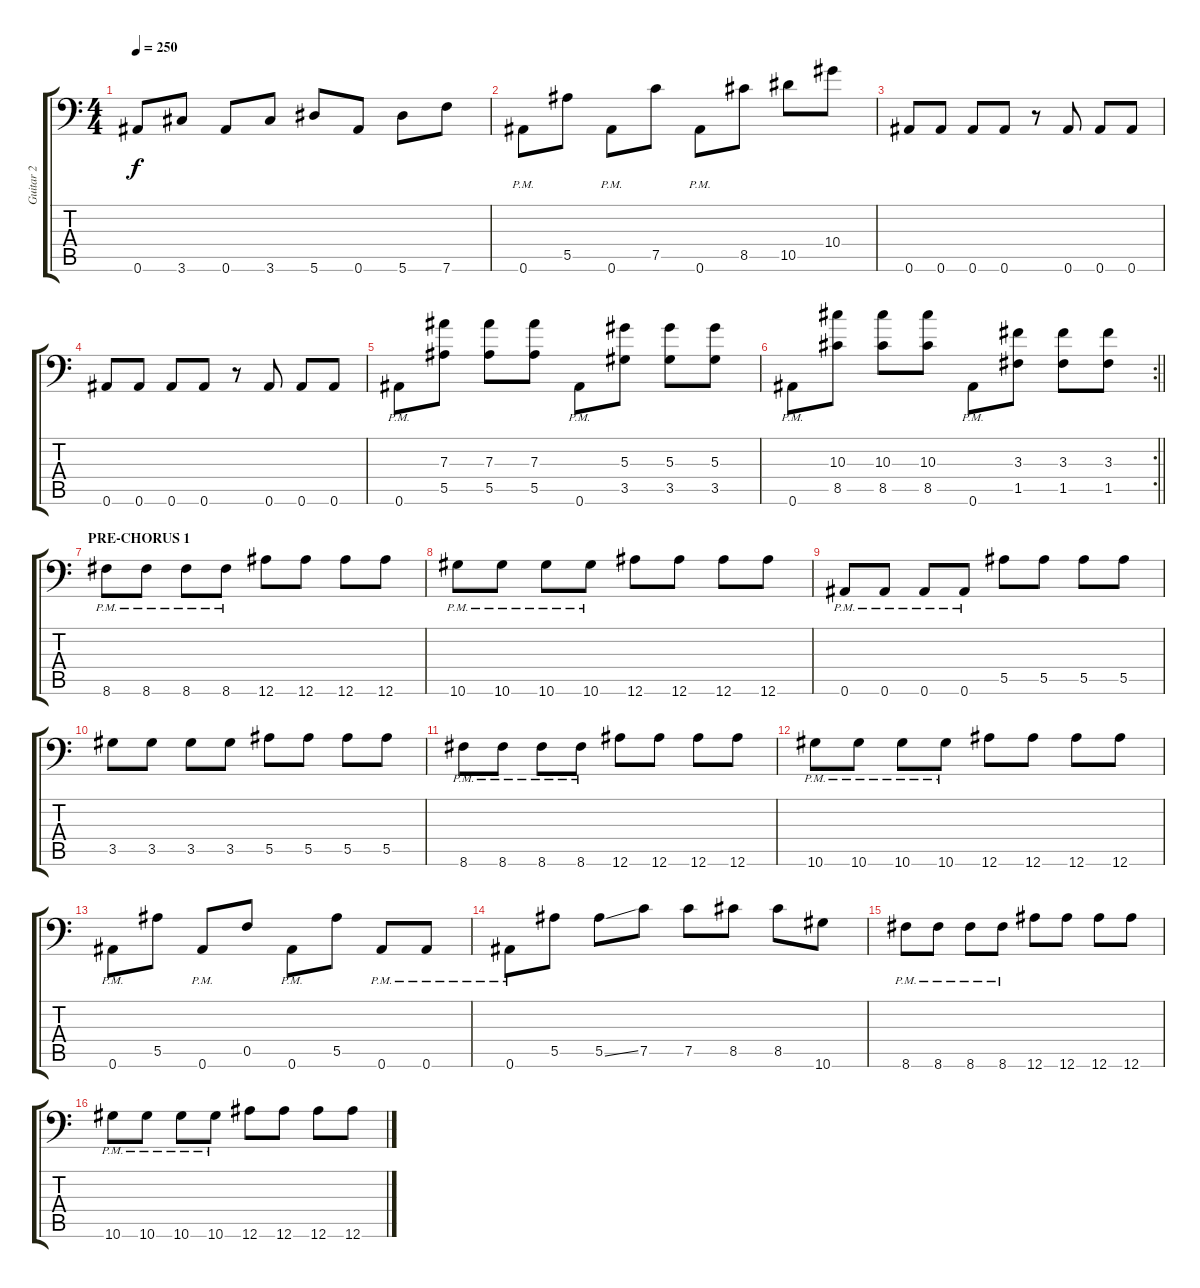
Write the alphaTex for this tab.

\track ("Guitar 2" "Guitar 2") {instrument distortionguitar}
\staff {score tabs}
\tuning (C4 G3 Eb3 Bb2 F2 Bb1) {hide}
\ts (4 4)
\tempo 250
\clef f4
\ks c
0.6.8{dy f} 3.6.8 0.6.8 3.6.8 5.6.8 0.6.8 5.6.8 7.6.8 |
0.6{pm}.8 5.5.8 0.6{pm}.8 7.5.8 0.6{pm}.8 8.5.8 10.5.8 10.4.8 |
0.6.8 0.6.8 0.6.8 0.6.8 r.8 0.6.8 0.6.8 0.6.8 |
0.6.8 0.6.8 0.6.8 0.6.8 r.8 0.6.8 0.6.8 0.6.8 |
0.6{pm}.8 (7.3 5.5).8 (7.3 5.5).8 (7.3 5.5).8 0.6{pm}.8 (5.3 3.5).8 (5.3 3.5).8 (5.3 3.5).8 |
\rc 2
\barLineRight lightlight
0.6{pm}.8 (10.3 8.5).8 (10.3 8.5).8 (10.3 8.5).8 0.6{pm}.8 (3.3 1.5).8 (3.3 1.5).8 (3.3 1.5).8 |
\section ("" "PRE-CHORUS 1")
8.6{pm}.8 8.6{pm}.8 8.6{pm}.8 8.6{pm}.8 12.6.8 12.6.8 12.6.8 12.6.8 |
10.6{pm}.8 10.6{pm}.8 10.6{pm}.8 10.6{pm}.8 12.6.8 12.6.8 12.6.8 12.6.8 |
0.6{pm}.8 0.6{pm}.8 0.6{pm}.8 0.6{pm}.8 5.5.8 5.5.8 5.5.8 5.5.8 |
3.5.8 3.5.8 3.5.8 3.5.8 5.5.8 5.5.8 5.5.8 5.5.8 |
8.6{pm}.8 8.6{pm}.8 8.6{pm}.8 8.6{pm}.8 12.6.8 12.6.8 12.6.8 12.6.8 |
10.6{pm}.8 10.6{pm}.8 10.6{pm}.8 10.6{pm}.8 12.6.8 12.6.8 12.6.8 12.6.8 |
0.6{pm}.8 5.5.8 0.6{pm}.8 0.5.8 0.6{pm}.8 5.5.8 0.6{pm}.8 0.6{pm}.8 |
0.6{pm}.8 5.5.8 5.5{ss}.8 7.5.8 7.5.8 8.5.8 8.5.8 10.6.8 |
8.6{pm}.8 8.6{pm}.8 8.6{pm}.8 8.6{pm}.8 12.6.8 12.6.8 12.6.8 12.6.8 |
10.6{pm}.8 10.6{pm}.8 10.6{pm}.8 10.6{pm}.8 12.6.8 12.6.8 12.6.8 12.6.8
